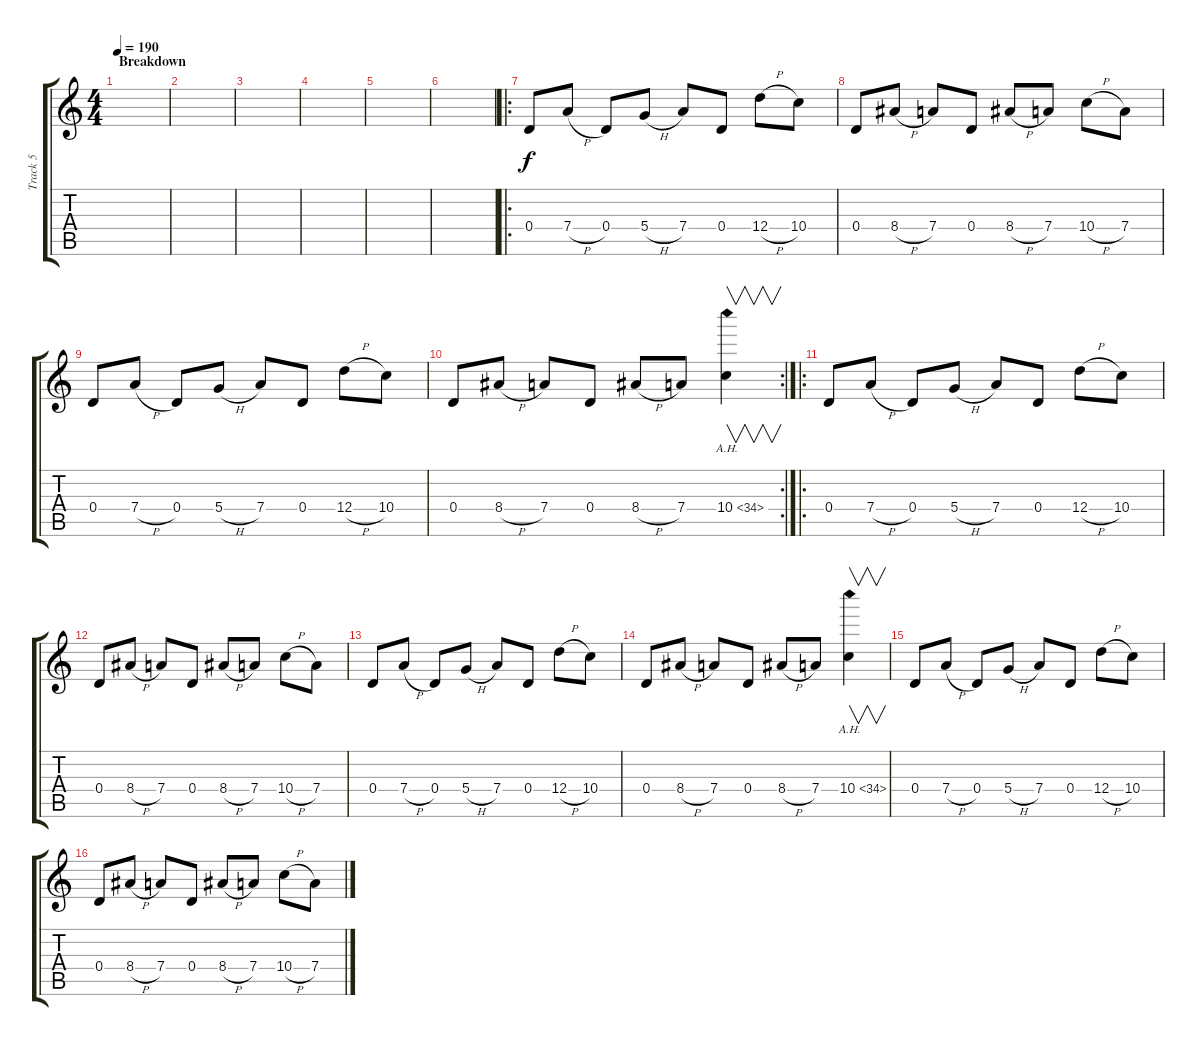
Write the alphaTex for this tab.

\track ("Track 5" "Track 5") {instrument distortionguitar}
\staff {score tabs}
\tuning (E4 B3 G3 D3 A2 D2) {hide}
\ts (4 4)
\section ("" "Breakdown")
\tempo 190
\clef g2
\ks c
|
|
|
|
|
|
\ro
0.4.8 7.4{h}.8 0.4.8 5.4{h}.8 7.4.8 0.4.8 12.4{h}.8 10.4.8 |
0.4.8 8.4{h}.8 7.4.8 0.4.8 8.4{h}.8 7.4.8 10.4{h}.8 7.4.8 |
0.4.8 7.4{h}.8 0.4.8 5.4{h}.8 7.4.8 0.4.8 12.4{h}.8 10.4.8 |
\rc 2
0.4.8 8.4{h}.8 7.4.8 0.4.8 8.4{h}.8 7.4.8 10.4{ah 24}.4{v} |
\ro
0.4.8 7.4{h}.8 0.4.8 5.4{h}.8 7.4.8 0.4.8 12.4{h}.8 10.4.8 |
0.4.8 8.4{h}.8 7.4.8 0.4.8 8.4{h}.8 7.4.8 10.4{h}.8 7.4.8 |
0.4.8 7.4{h}.8 0.4.8 5.4{h}.8 7.4.8 0.4.8 12.4{h}.8 10.4.8 |
0.4.8 8.4{h}.8 7.4.8 0.4.8 8.4{h}.8 7.4.8 10.4{ah 24}.4{v} |
0.4.8 7.4{h}.8 0.4.8 5.4{h}.8 7.4.8 0.4.8 12.4{h}.8 10.4.8 |
0.4.8 8.4{h}.8 7.4.8 0.4.8 8.4{h}.8 7.4.8 10.4{h}.8 7.4.8
